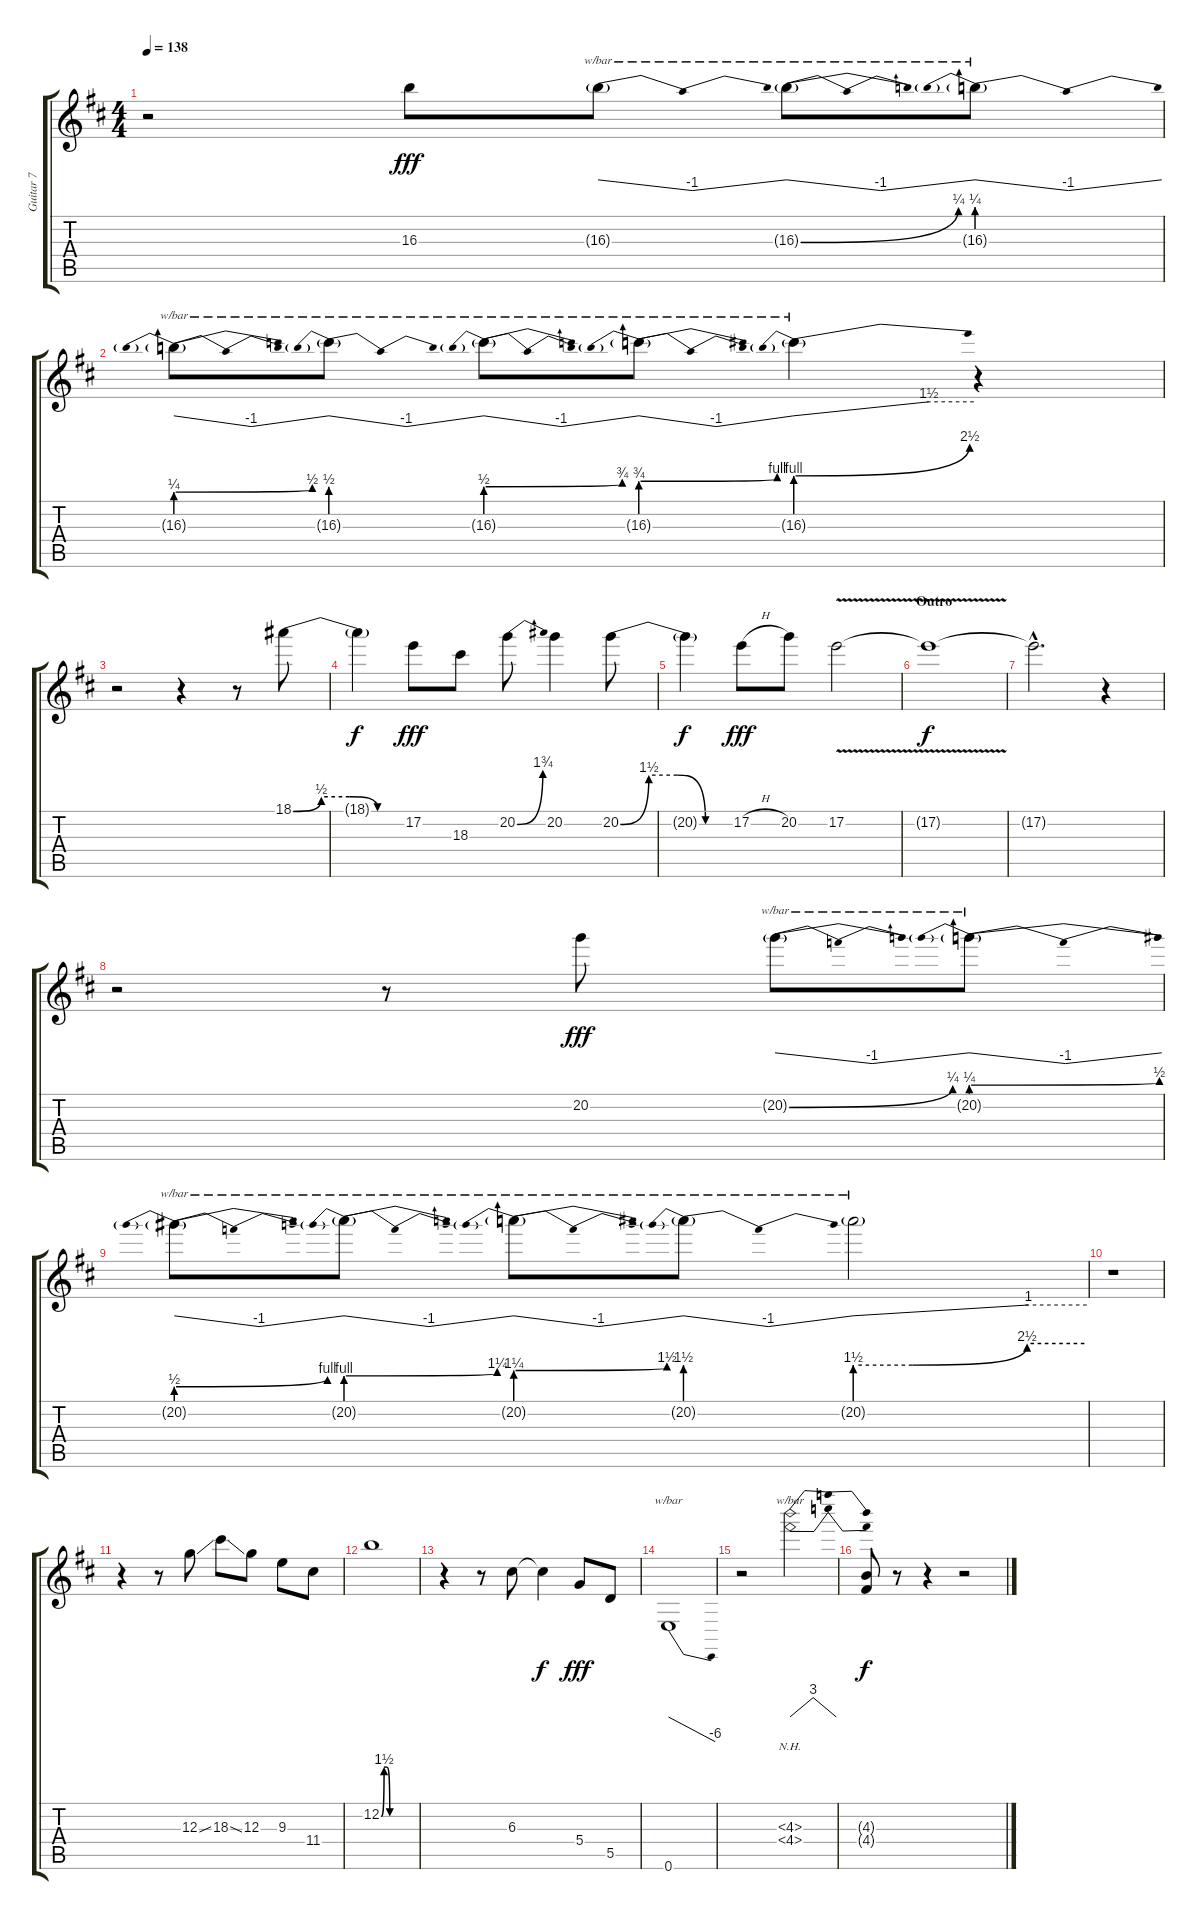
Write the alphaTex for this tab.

\track ("Guitar 7" "Guitar 7") {instrument distortionguitar}
\staff {score tabs}
\tuning (E4 B3 G3 D3 A2 E2) {hide}
\ts (4 4)
\tempo 138
\clef g2
\ks d
r.2{dy f} 16.3.8{dy fff} 16.3{g}.8{tbe (dip default 0 0 30 -4 60 0)} 16.3{be (bend 0 0 60 1) g}.8{tbe (dip default 0 0 30 -4 60 0)} 16.3{be (prebend 0 1 60 1) g}.8{tbe (dip default 0 0 30 -4 60 0)} |
16.3{be (prebendbend 0 1 60 2) g}.8{tbe (dip default 0 0 30 -4 60 0)} 16.3{be (prebend 0 2 60 2) g}.8{tbe (dip default 0 0 30 -4 60 0)} 16.3{be (prebendbend 0 2 60 3) g}.8{tbe (dip default 0 0 30 -4 60 0)} 16.3{be (prebendbend 0 3 60 4) g}.8{tbe (dip default 0 0 30 -4 60 0)} 16.3{be (prebendbend 0 4 60 10) g}.4{tbe (custom default 0 0 45 6 60 6)} r.4 |
r.2 r.4 r.8 18.1{be (custom 0 0 15 2 30 2 45 0 60 0)}.8 |
18.1{t}.4{dy f} 17.2.8{dy fff} 18.3.8 20.2{be (bend 0 0 60 7)}.8 20.2.4 20.2{be (custom 0 0 15 6 30 6 45 0 60 0)}.8 |
20.2{t}.4{dy f} 17.2{h}.8{dy fff} 20.2.8 17.2{v}.2 |
\section ("" "Outro")
17.2{t}.1{dy f} |
17.2{hac t}.2{d} r.4 |
r.2 r.8 20.2.8{dy fff} 20.2{be (bend 0 0 60 1) g}.8{tbe (dip default 0 0 30 -4 60 0)} 20.2{be (prebendbend 0 1 60 2) g}.8{tbe (dip default 0 0 30 -4 60 0)} |
20.2{be (prebendbend 0 2 60 4) g}.8{tbe (dip default 0 0 30 -4 60 0)} 20.2{be (prebendbend 0 4 60 5) g}.8{tbe (dip default 0 0 30 -4 60 0)} 20.2{be (prebendbend 0 5 60 6) g}.8{tbe (dip default 0 0 30 -4 60 0)} 20.2{be (prebend 0 6 60 6) g}.8{tbe (dip default 0 0 30 -4 60 0)} 20.2{be (custom 0 6 15 6 45 10 60 10) g}.2{tbe (custom default 0 0 45 4 60 4)} |
r.1 |
r.4 r.8 12.3{ss}.8 18.3{ss}.8 12.3.8 9.3.8 11.4.8 |
12.2{be (custom 0 0 5 6 10 6 15 0 60 0)}.1 |
r.4 r.8 6.3.8 6.3{t}.4{dy f} 5.4.8{dy fff} 5.5.8 |
0.6.1{tbe (dive default 0 0 60 -24)} |
r.2 (4.3{nh} 4.4{nh}).2{tbe (dip default 0 0 47 12 60 0)} |
(4.3{t} 4.4{t}).8{dy f} r.8 r.4 r.2
